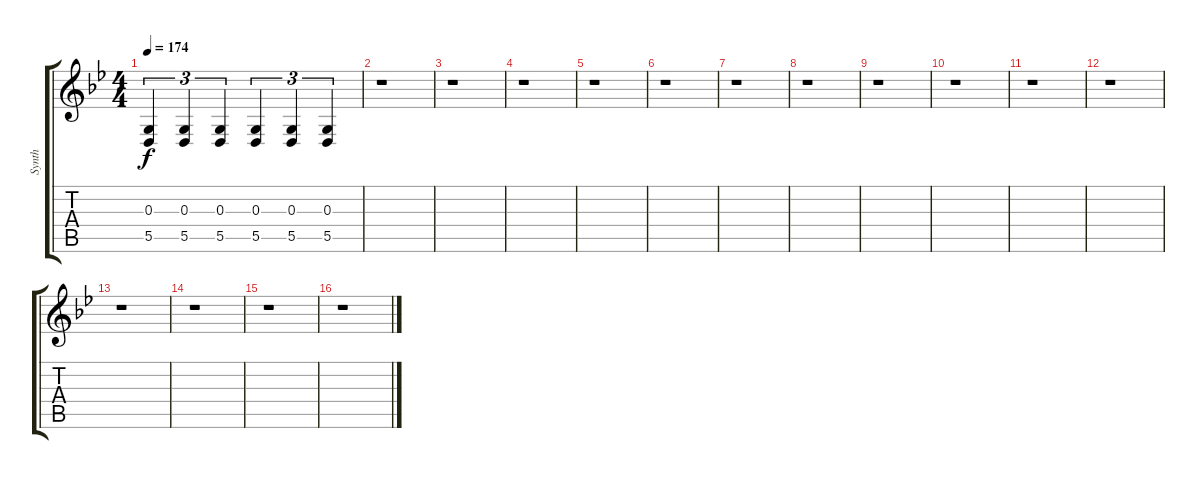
\track ("Synth" "Synth") {instrument lead2sawtooth}
\staff {score tabs}
\tuning (E4 B3 G3 D3 A2 E2) {hide}
\ts (4 4)
\tempo 174
\clef g2
\ks gminor
(0.3 5.5).4{tu (3 2) dy f} (0.3 5.5).4{tu (3 2)} (0.3 5.5).4{tu (3 2)} (0.3 5.5).4{tu (3 2)} (0.3 5.5).4{tu (3 2)} (0.3 5.5).4{tu (3 2)} |
r.1 |
r.1 |
r.1 |
r.1 |
r.1 |
r.1 |
r.1 |
r.1 |
r.1 |
r.1 |
r.1 |
r.1 |
r.1 |
r.1 |
r.1
